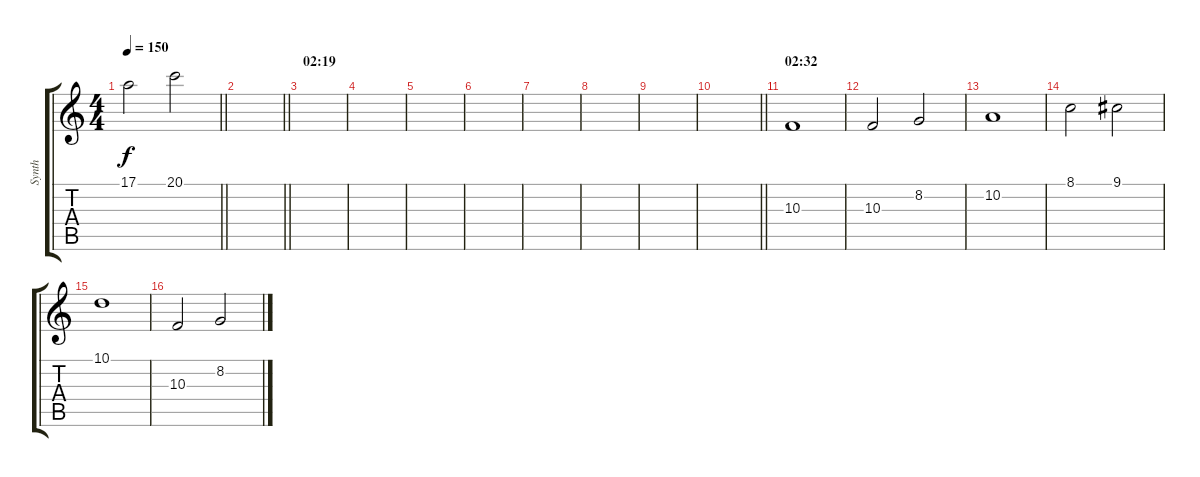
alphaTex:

\track ("Synth" "Synth") {instrument pad4choir}
\staff {score tabs}
\tuning (E4 B3 G3 D3 A2 D2) {hide}
\ts (4 4)
\tempo 150
\clef g2
\barLineRight lightlight
\ks c
17.1.2{dy f} 20.1.2 |
\barLineRight lightlight
|
\section ("" "02:19")
|
|
|
|
|
|
|
\barLineRight lightlight
|
\section ("" "02:32")
10.3.1 |
10.3.2 8.2.2 |
10.2.1 |
8.1.2 9.1.2 |
10.1.1 |
10.3.2 8.2.2
